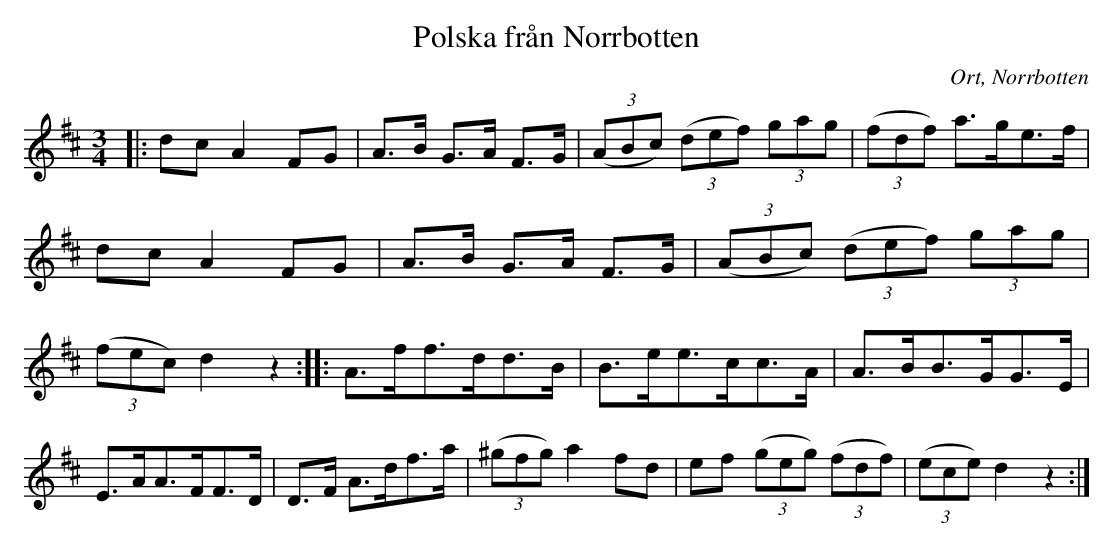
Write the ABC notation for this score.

X:1
T:Polska från Norrbotten
O:Ort, Norrbotten
M:3/4
L:1/16
K:D
|: d2c2 A4 F2G2 | A3B G3A F3G | ((3A2B2c2) ((3d2e2f2) (3g2a2g2 | ((3f2d2f2) a3ge3f |
d2c2 A4 F2G2 | A3B G3A F3G | ((3A2B2c2) ((3d2e2f2) (3g2a2g2 | ((3f2e2c2) d4 z4:|: A3ff3dd3B | B3ee3cc3A | A3BB3GG3E | E3AA3FF3D | D3F A3df3a | ((3^g2f2g2) a4 f2d2 | e2f2 ((3g2e2g2) ((3f2d2f2) | ((3e2c2e2) d4 z4 :|
